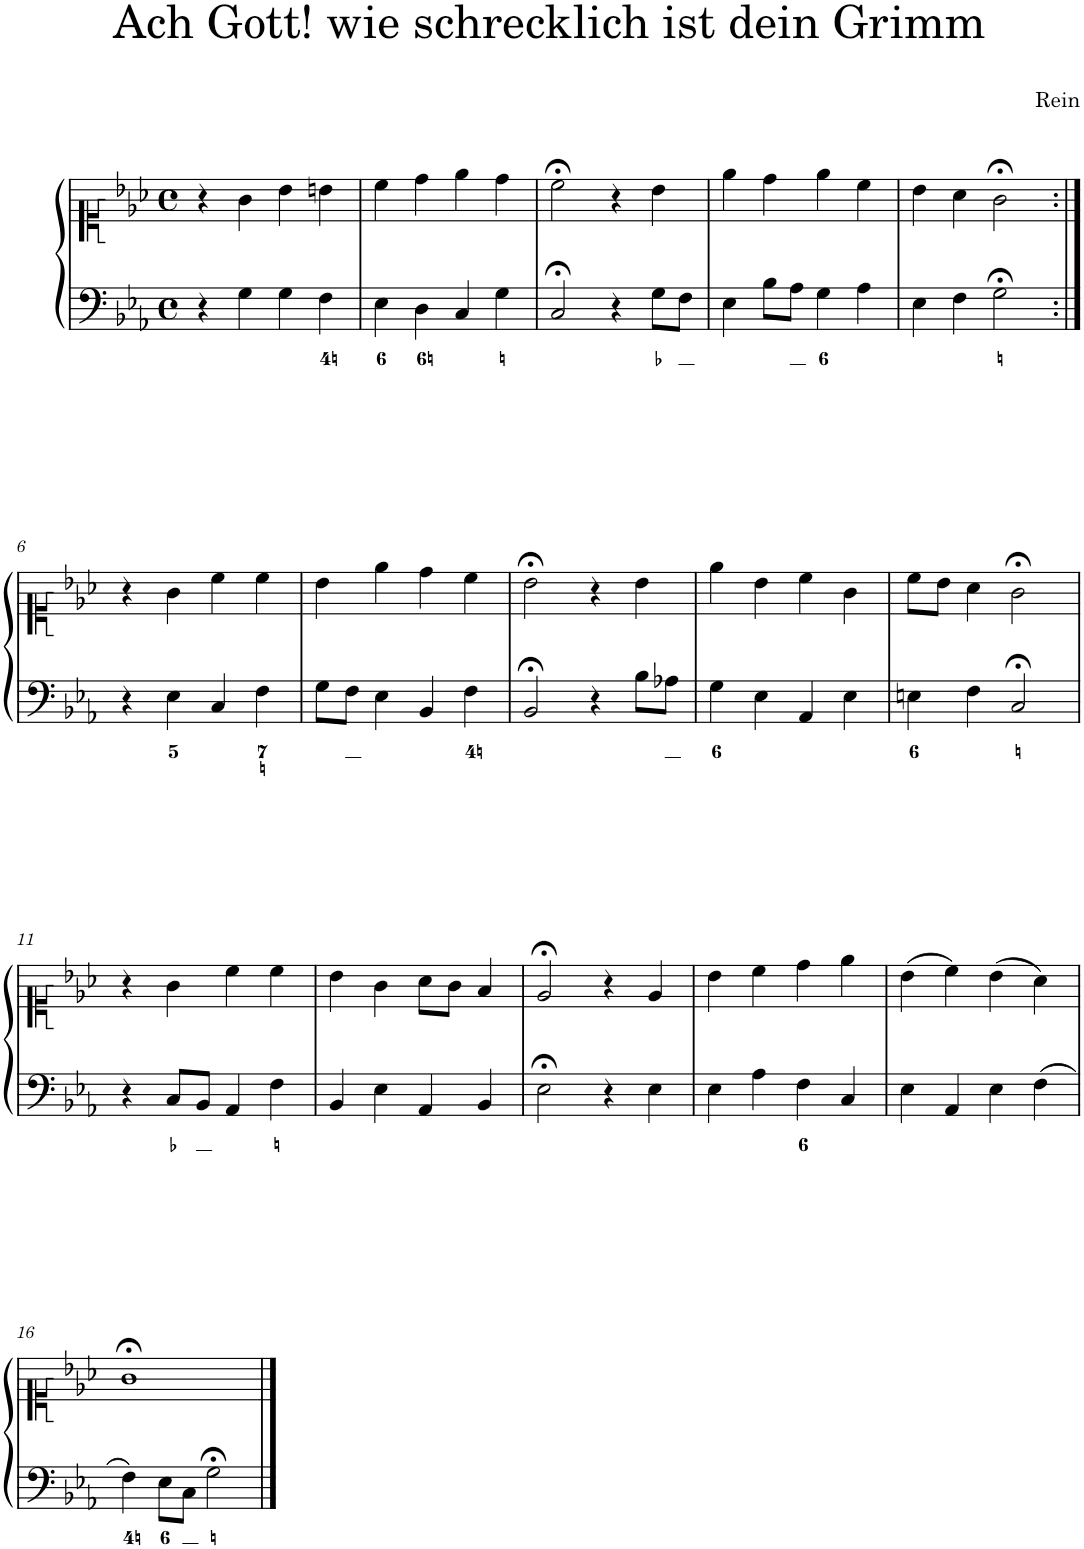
**kern	**kern
*part1	*part1
*staff2	*staff1
*I"Piano	*
*I'Pno.	*
*clefF4	*clefC1
*k[b-e-a-]	*k[b-e-a-]
*M4/4	*M4/4
*met(c)	*met(c)
=1	=1
4r	4r
4G\	4g\
4G\	4b-\
4F\	4bn\
=2	=2
4E-\	4cc\
4D\	4dd\
4C/	4ee-\
4G\	4dd\
=3	=3
2C;</	2cc;<\
4r	4r
8G\L	4b-\
8F\J	.
=4	=4
4E-\	4ee-\
8B-\L	4dd\
8A-\J	.
4G\	4ee-\
4A-\	4cc\
=5	=5
4E-\	4b-\
4F\	4a-\
2G;<\	2g;<\
!!LO:LB:g=z
=6:|!	=6:|!
4r	4r
4E-\	4g\
4C/	4cc\
4F\	4cc\
=7	=7
8G\L	4b-\
8F\J	.
4E-\	4ee-\
4BB-/	4dd\
4F\	4cc\
=8	=8
2BB-;</	2b-;<\
4r	4r
8B-\L	4b-\
8A-X\J	.
=9	=9
4G\	4ee-\
4E-\	4b-\
4AA-/	4cc\
4E-\	4g\
=10	=10
4En\	8cc\L
.	8b-\J
4F\	4a-\
2C;</	2g;<\
!!LO:LB:g=z
=11	=11
4r	4r
8C/L	4g\
8BB-/J	.
4AA-/	4cc\
4F\	4cc\
=12	=12
4BB-/	4b-\
4E-\	4g\
4AA-/	8a-\L
.	8g\J
4BB-/	4f/
=13	=13
2E-;<\	2e-;</
4r	4r
4E-\	4e-/
=14	=14
4E-\	4b-\
4A-\	4cc\
4F\	4dd\
4C/	4ee-\
=15	=15
4E-\	(4b-\
4AA-/	4cc\)
4E-\	(4b-\
4F\	4a-\)
!!LO:LB:g=z
=16	=16
4F\	1g;<
8E-\L	.
8C\J	.
2G;<\	.
==	==
*-	*-
